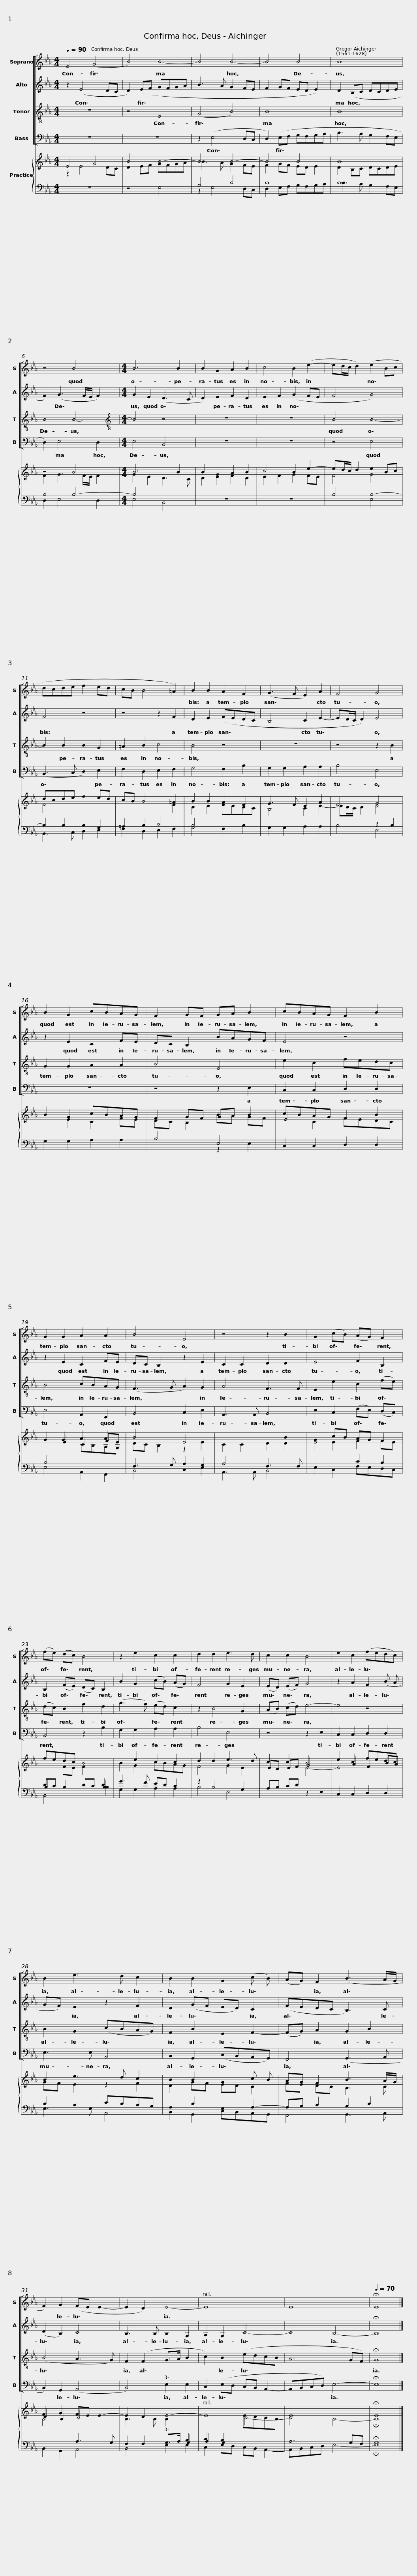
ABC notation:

X:1
%%score [ 1 2 3 4 ] { ( 5 6 ) | ( 7 8 ) }
L:1/8
Q:1/4=90
M:4/4
I:linebreak $
K:Eb
V:1 treble
V:2 treble
V:3 treble-8
V:4 bass
V:5 treble
V:6 treble
V:7 bass
V:8 bass
V:1
 E4 (G4 | B4) B4- | B4 B4- | B4 B4 | B8 | %5
 z4 B4 |$[M:4/4] B6 B2 | B2 G2 A2 B2 | c4 B2 (e2- | ed/c/ d2) (e2 Bc | %10
 dcde f2 ed | cB B4 =A2) | B2 B2 A2 F2 |$ (G3 F E2) A2 | F4 G4 | %15
 B2 G2 cBAG | F2 GF GA B2 | cBAG F2 B2 |$ G2 G2 A2 A2 | B4 E4 | %20
 z4 z2 B2 | G2 (cB) (AG) F2 | (fe) (dc) B4 |$ z2 e2 c2 c2 | d2 d2 e3 d | %25
 c2 c2 B4 | e2 c2 (fedc) | B2 e3 d c2 | B2 B2 G2 (c B) |$ (AG) F2 (B3 A/G/ | %30
 F2) G2 (FE E2- | E2 D2) E4- |[Q:1/4=88][Q:1/4=88] E8[Q:1/4=86][Q:1/4=86][Q:1/4=85][Q:1/4=85][Q:1/4=83][Q:1/4=83][Q:1/4=82][Q:1/4=82][Q:1/4=80][Q:1/4=80] |[Q:1/4=78][Q:1/4=78] E8[Q:1/4=77][Q:1/4=77][Q:1/4=76][Q:1/4=76][Q:1/4=75][Q:1/4=75][Q:1/4=72][Q:1/4=72] |[Q:1/4=70][Q:1/4=70] !fermata!E8 |] %35
V:2
 z2 (E4 DC | D2) (EF GFGA | B3 A G2 FE | F2 GF ED E2) | D2 (B,C DCDE | %5
 F2) (G3 F/E/ F2) |$[M:4/4] G2 E2 (D3 C | D2) E2 F2 D2 | E2 F2 (G2 FE | F4 G4) | %10
 F4 z4 | z4 z2 F2 | D2 E2 (FEDC |$ B,4 C2 E2- | ED/C/ D2) E4 | %15
 z2 E2 C2 FE | DC B,2 BAGF | E4 z4 |$ z2 E2 C2 FE | DC B,2 z2 E2 | %20
 C2 C2 D2 D2 | E4 F2 B,2 | B,2 (FE) (DC) B,2 |$ B2 G2 (cB) (AG) | F4 G2 E2 | %25
 (ED) (EF) G4 | z2 A2 F2 (B A | GF) E2 z2 F2 | D2 (GF ED) C2 |$ (FEDC B,3) C | %30
 (D2 B,2) C4 | B,3 B, B,2 G,2 | A,2 G,2 C4- | C4 B,4- | !fermata!B,8 |] %35
V:3
 z8 | z4 E4 | (G4 B4) | B8 | B8 | %5
 B4 B4- |$[M:4/4][K:treble-8] B4 z4 | z8 | z8 | B4 B4- | %10
 B2 B2 B2 G2 | =A2 B2 c4 | B4 z4 |$ z8 | z4 z2 B2 | %15
 G2 G2 A2 A2 | B4 E4 | e2 c2 fedc |$ B4 cBAG | (F3 G A2) G2 | %20
 A4 F3 F | E2 e2 c2 (fe) | (dc) B2 f2 d2 |$ (g3 f) (ed) c2 | z2 B4 G2 | %25
 (AB) (cd) e4- | e4 z4 | B2 G2 (cBAG) | F2 B2 E2 F2- |$ (FG) A2 G2 B2 | %30
 (B4 A3 G) | F2 (F2 G>A B2 | c2) B2 (edcB | A6 GF) | !fermata!G8 |] %35
V:4
 z8 | z8 | z2 (E,4 D,C, | D,2) (E,F, G,F,G,A, | B,3 A, G,2 F,E, | %5
 D,2) E,4 D,2 |$[M:4/4] E,4 B,,4 | z8 | z8 | z4 E,4 | %10
 (B,,3 C, D,2) E,2 | F,2 D,2 E,2 F,2 | G,4 F,2 B,2 |$ G,2 G,2 A,2 A,2 | B,4 E,4 | %15
 z8 | z4 z2 E,2 | C,2 C,2 D,2 D,2 |$ E,4 A,,2 F,,2 | B,,4 C,2 E,2 | %20
 A,,3 A,, B,,4 | E,2 C,2 (F,E,) (D,C,) | B,,4 z2 B,2 |$ G,2 G,2 A,2 A,2 | B,4 E,4 | %25
 z4 z2 E,2 | C,2 C,2 D,2 D,2 | E,3 E, A,,4 | B,,2 G,,2 (C,B,,A,,G,,) |$ F,,4 (G,,3 A,, | %30
 B,,2) G,,2 (A,,4 | B,,4) E,2 E,2 | C,2 (E,D, C,B,, A,,2- | A,,B,,C,D,) E,4- | !fermata!E,8 |] %35
V:5
 E4 G4 | B4 B4- | B4 B4- | B4 B4 | B8 | %5
 z4 B4 |$[M:4/4] B6 B2 | B2 G2 A2 B2 | c4 B2 e2- | ed/c/ d2 e2 Bc | %10
 dcde f2 ed | cB B4 =A2 | B2 B2 A2 F2 |$ G3 F E2 A2 | F4 G4 | %15
 B2 G2 cBAG | F2 GF GA B2 | cBAG F2 B2 |$ G2 G2 A2 A2 | B4 E4 | %20
 x4 x2 B2 | G2 cB AG F2 | fedc B4 |$ x2 e2 c2 c2 | d2 d2 e3 d | %25
 c2 c2 B4 | e2 c2 fedc | B2 e3 d c2 | B2 B2 G2 c B |$ AG F2 B3 A/G/ | %30
 F2 G2 FE E2- | E2 D2 E4- | E8 | E8 | !fermata!E8 |] %35
V:6
 z2 E4 DC | D2 EF GFGA | B3 A G2 FE | F2 GF ED E2 | D2 B,C DCDE | %5
 F2 G3 F/E/ F2 |$[M:4/4] G2 E2 D3 C | D2 E2 F2 D2 | E2 F2 G2 FE | F4 G4 | %10
 F4 x4 | x4 x2 F2 | D2 E2 FEDC |$ B,4 C2 E2- | ED/C/ D2 E4 | %15
 x2 E2 C2 FE | DC B,2 BA GF | E4 x4 |$ x2 E2 C2 FE | DC B,2 z2 E2 | %20
 C2 C2 D2 D2 | E4 F2[I:staff +1] B,2 | B,2[I:staff -1] FE[I:staff +1] DC B,2 |$[I:staff -1] B2 G2 cBAG | F4 G2 E2 | %25
 ED EF G4 | x2 A2 F2 BA | GF E2 z2 F2 | D2 GF ED C2 |$ FE DC B,3 C | %30
 D2 B,2 C4 | B,3 B, B,2[I:staff +1] G,2 | A,2 G,2[I:staff -1] C4- | C4 B,4- | !fermata!B,8 |] %35
V:7
 z8 | z4 E,4 | G,4 B,4 | B,8 | B,8 | %5
 B,4 B,4- |$[M:4/4] B,4 x4 | x8 | x8 | B,4 B,4- | %10
 B,2 B,2 B,2 G,2 | =A,2 B,2 C4 | B,4 x4 |$ x8 | x4 z2 B,2 | %15
 G,2 G,2 A,2 A,2 | B,4 E,4 | x2[I:staff -1] C2 FEDC |$[I:staff +1] B,4[I:staff -1] CB,A,G, |[I:staff +1] F,3 G, A,2 G,2 | %20
 A,4 F,3 F, | E,2[I:staff -1] E2[I:staff +1] C2[I:staff -1] FE |[I:staff +1] DC B,2[I:staff -1] F2[I:staff +1] D2 |$ G3 F ED C2 | z2 B,4 G,2 | %25
 A,B, CD[I:staff -1] E4- | E4[I:staff +1] x4 | B,2 A,2 CB,A,G, | F,2 B,2 E,2 F,2- |$ F,G, A,2 G,2 B,2 | %30
[I:staff -1] B,4[I:staff +1] A,3 G, | F,2 F,2 G,>A, B,2 | C2 B,2[I:staff -1] EDCB, |[I:staff +1] A,6 G,F, | !fermata!G,8 |] %35
V:8
 z8 | x8 | z2 E,4 D,C, | D,2 E,F, G,F,G,A, | B,3 A, G,2 F,E, | %5
 D,2 E,4 D,2 |$[M:4/4] E,4 B,,4 | z8 | z8 | x4 E,4 | %10
 B,,3 C, D,2 E,2 | F,2 D,2 E,2 F,2 | G,4 F,2 B,2 |$ G,2 G,2 A,2 A,2 | B,4 E,4 | %15
 x8 | x4 z2 E,2 | C,2 C,2 D,2 D,2 |$ E,4 A,,2 F,,2 | B,,4 C,2 E,2 | %20
 A,,3 A,, B,,4 | E,2 C,2 F,E,D,C, | B,,4 x2 B,2 |$ G,2 G,2 A,2 A,2 | B,4 E,4 | %25
 x4 z2 E,2 | C,2 C,2 D,2 D,2 | E,3 E, A,,4 | B,,2 G,,2 C,B,,A,,G,, |$ F,,4 G,,3 A,, | %30
 B,,2 G,,2 A,,4 | B,,4 E,2 E,2 | C,2 E,D, C,B,, A,,2- | A,,B,,C,D, E,4- | !fermata!E,8 |] %35
